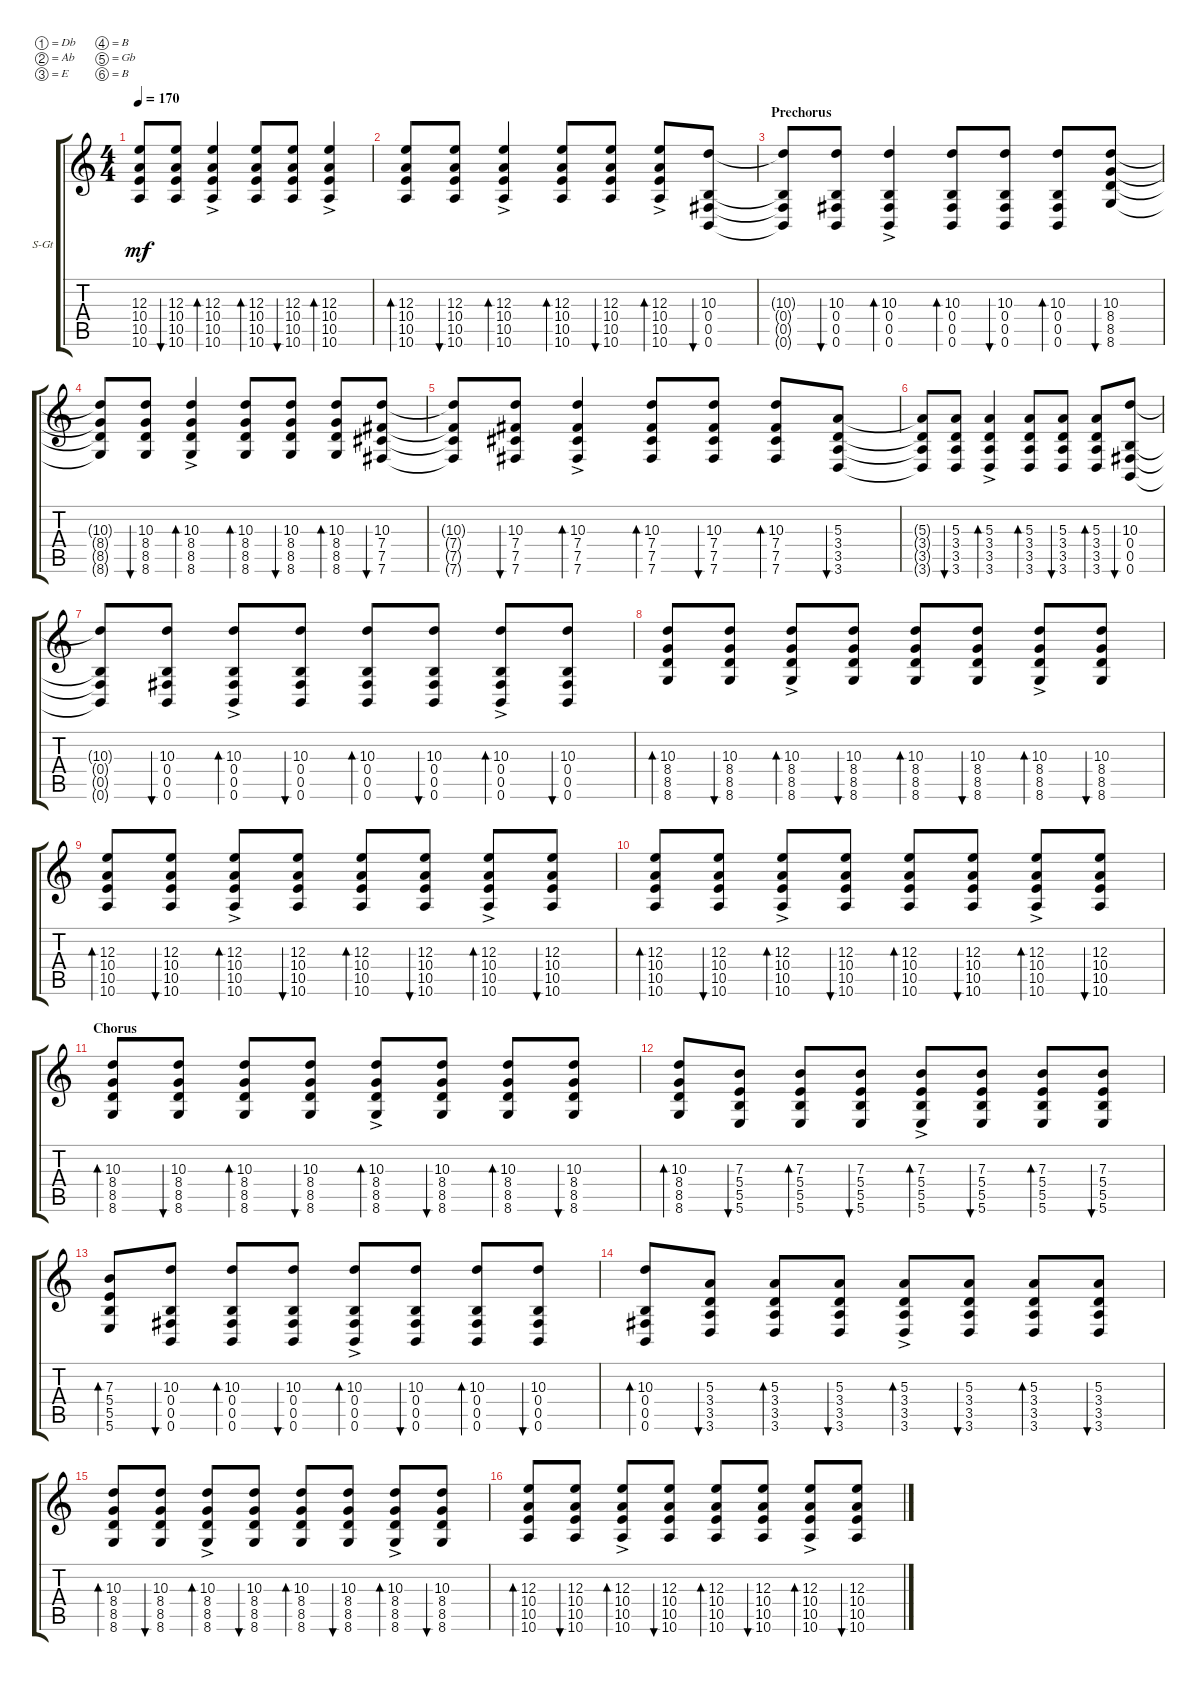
\defaultSystemsLayout 4
\bracketExtendMode groupsimilarinstruments
\firstSystemTrackNameOrientation horizontal
\otherSystemsTrackNameOrientation horizontal
\track ("Steel Guitar" "S-Gt") {instrument acousticguitarsteel}
\staff {score tabs}
\tuning (Db4 Ab3 E3 B2 Gb2 B1)
\ts (4 4)
\tempo 170
\clef g2
\ks c
(12.3{t} 10.4{t} 10.5{t} 10.6{t}).8{dy mf} (10.6 10.5 10.4 12.3).8{bu 72} (10.6{ac} 10.5{ac} 10.4 12.3).4{bd 72} (10.6 10.5 10.4 12.3).8{bd 72} (10.6 10.5 10.4 12.3).8{bu 72} (10.6{ac} 10.5{ac} 10.4 12.3).4{bd 72} |
(12.3 10.4 10.5 10.6).8{bd 72} (10.6 10.5 10.4 12.3).8{bu 72} (10.6{ac} 10.5{ac} 10.4 12.3).4{bd 72} (10.6 10.5 10.4 12.3).8{bd 72} (10.6 10.5 10.4 12.3).8{bu 72} (10.6{ac} 10.5{ac} 10.4 12.3).8{bd 72} (0.6 0.5 0.4 10.3).8{bu 72} |
\section ("" "Prechorus")
(0.6{t} 0.5{t} 0.4{t} 10.3{t}).8 (0.6 0.5 0.4 10.3).8{bu 72} (0.6{ac} 0.5{ac} 0.4 10.3).4{bd 72} (0.6 0.5 0.4 10.3).8{bd 72} (0.6 0.5 0.4 10.3).8{bu 72} (0.6 0.5 0.4 10.3).8{bd 72} (8.6 8.5 8.4 10.3).8{bu 72} |
(8.6{t} 8.5{t} 8.4{t} 10.3{t}).8 (8.6 8.5 8.4 10.3).8{bu 72} (8.6{ac} 8.5{ac} 8.4 10.3).4{bd 72} (8.6 8.5 8.4 10.3).8{bd 72} (8.6 8.5 8.4 10.3).8{bu 72} (8.6 8.5 8.4 10.3).8{bd 72} (7.6 7.5 7.4 10.3).8{bu 72} |
(7.6{t} 7.5{t} 7.4{t} 10.3{t}).8 (7.6 7.5 7.4 10.3).8{bu 72} (7.6{ac} 7.5{ac} 7.4 10.3).4{bd 72} (7.6 7.5 7.4 10.3).8{bd 72} (7.6 7.5 7.4 10.3).8{bu 72} (7.6 7.5 7.4 10.3).8{bd 72} (3.6 3.5 3.4 5.3).8{bu 72} |
(3.6{t} 3.5{t} 3.4{t} 5.3{t}).8 (3.6 3.5 3.4 5.3).8{bu 72} (3.6{ac} 3.5{ac} 3.4 5.3).4{bd 72} (3.6 3.5 3.4 5.3).8{bd 72} (3.6 3.5 3.4 5.3).8{bu 72} (3.6 3.5 3.4 5.3).8{bd 72} (0.6 0.5 0.4 10.3).8{bu 72} |
(0.6{t} 0.5{t} 0.4{t} 10.3{t}).8 (0.6 0.5 0.4 10.3).8{bu 72} (0.6{ac} 0.5{ac} 0.4 10.3).8{bd 72} (0.6 0.5 0.4 10.3).8{bu 72} (0.6 0.5 0.4 10.3).8{bd 72} (0.6 0.5 0.4 10.3).8{bu 72} (0.6{ac} 0.5{ac} 0.4 10.3).8{bd 72} (0.6 0.5 0.4 10.3).8{bu 72} |
(8.6 8.5 8.4 10.3).8{bd 72} (8.6 8.5 8.4 10.3).8{bu 72} (8.6{ac} 8.5{ac} 8.4 10.3).8{bd 72} (8.6 8.5 8.4 10.3).8{bu 72} (8.6 8.5 8.4 10.3).8{bd 72} (8.6 8.5 8.4 10.3).8{bu 72} (8.6{ac} 8.5{ac} 8.4 10.3).8{bd 72} (8.6 8.5 8.4 10.3).8{bu 72} |
(10.6 10.5 10.4 12.3).8{bd 72} (10.6 10.5 10.4 12.3).8{bu 72} (10.6{ac} 10.5{ac} 10.4 12.3).8{bd 72} (10.6 10.5 10.4 12.3).8{bu 72} (10.6 10.5 10.4 12.3).8{bd 72} (10.6 10.5 10.4 12.3).8{bu 72} (10.6{ac} 10.5{ac} 10.4 12.3).8{bd 72} (10.6 10.5 10.4 12.3).8{bu 72} |
(10.6 10.5 10.4 12.3).8{bd 72} (10.6 10.5 10.4 12.3).8{bu 72} (10.6{ac} 10.5{ac} 10.4 12.3).8{bd 72} (10.6 10.5 10.4 12.3).8{bu 72} (10.6 10.5 10.4 12.3).8{bd 72} (10.6 10.5 10.4 12.3).8{bu 72} (10.6{ac} 10.5{ac} 10.4 12.3).8{bd 72} (10.6 10.5 10.4 12.3).8{bu 72} |
\section ("" "Chorus")
(8.6 8.5 8.4 10.3).8{bd 72} (8.6 8.5 8.4 10.3).8{bu 72} (8.6 8.5 8.4 10.3).8{bd 72} (8.6 8.5 8.4 10.3).8{bu 72} (8.6{ac} 8.5{ac} 8.4 10.3).8{bd 72} (8.6 8.5 8.4 10.3).8{bu 72} (8.6 8.5 8.4 10.3).8{bd 72} (8.6 8.5 8.4 10.3).8{bu 72} |
(8.6 8.5 8.4 10.3).8{bd 72} (5.6 5.5 5.4 7.3).8{bu 72} (5.6 5.5 5.4 7.3).8{bd 72} (5.6 5.5 5.4 7.3).8{bu 72} (5.6{ac} 5.5{ac} 5.4 7.3).8{bd 72} (5.6 5.5 5.4 7.3).8{bu 72} (5.6 5.5 5.4 7.3).8{bd 72} (5.6 5.5 5.4 7.3).8{bu 72} |
(5.6 5.5 5.4 7.3).8{bd 72} (0.6 0.5 0.4 10.3).8{bu 72} (0.6 0.5 0.4 10.3).8{bd 72} (0.6 0.5 0.4 10.3).8{bu 72} (0.6{ac} 0.5{ac} 0.4 10.3).8{bd 72} (0.6 0.5 0.4 10.3).8{bu 72} (0.6 0.5 0.4 10.3).8{bd 72} (0.6 0.5 0.4 10.3).8{bu 72} |
(0.6 0.5 0.4 10.3).8{bd 72} (3.6 3.5 3.4 5.3).8{bu 72} (3.6 3.5 3.4 5.3).8{bd 72} (3.6 3.5 3.4 5.3).8{bu 72} (3.6{ac} 3.5{ac} 3.4 5.3).8{bd 72} (3.6 3.5 3.4 5.3).8{bu 72} (3.6 3.5 3.4 5.3).8{bd 72} (3.6 3.5 3.4 5.3).8{bu 72} |
(8.6 8.5 8.4 10.3).8{bd 72} (8.6 8.5 8.4 10.3).8{bu 72} (8.6{ac} 8.5{ac} 8.4 10.3).8{bd 72} (8.6 8.5 8.4 10.3).8{bu 72} (8.6 8.5 8.4 10.3).8{bd 72} (8.6 8.5 8.4 10.3).8{bu 72} (8.6{ac} 8.5{ac} 8.4 10.3).8{bd 72} (8.6 8.5 8.4 10.3).8{bu 72} |
(10.6 10.5 10.4 12.3).8{bd 72} (10.6 10.5 10.4 12.3).8{bu 72} (10.6{ac} 10.5{ac} 10.4 12.3).8{bd 72} (10.6 10.5 10.4 12.3).8{bu 72} (10.6 10.5 10.4 12.3).8{bd 72} (10.6 10.5 10.4 12.3).8{bu 72} (10.6{ac} 10.5{ac} 10.4 12.3).8{bd 72} (10.6 10.5 10.4 12.3).8{bu 72}
